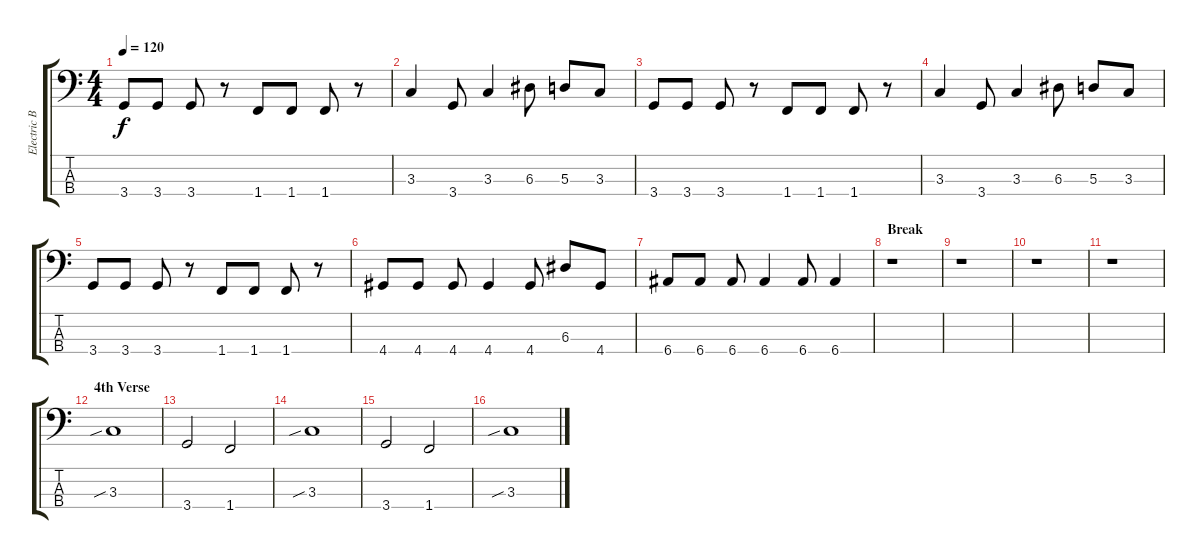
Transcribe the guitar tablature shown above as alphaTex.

\track ("Electric Bass - Josh Klinghoffer" "Electric B") {instrument electricbassfinger}
\staff {score tabs}
\tuning (G2 D2 A1 E1) {hide}
\ts (4 4)
\tempo 120
\clef f4
\ks c
3.4.8{dy f} 3.4.8 3.4.8 r.8 1.4.8 1.4.8 1.4.8 r.8 |
3.3.4 3.4.8 3.3.4 6.3.8 5.3.8 3.3.8 |
3.4.8 3.4.8 3.4.8 r.8 1.4.8 1.4.8 1.4.8 r.8 |
3.3.4 3.4.8 3.3.4 6.3.8 5.3.8 3.3.8 |
3.4.8 3.4.8 3.4.8 r.8 1.4.8 1.4.8 1.4.8 r.8 |
4.4.8 4.4.8 4.4.8 4.4.4 4.4.8 6.3.8 4.4.8 |
6.4.8 6.4.8 6.4.8 6.4.4 6.4.8 6.4.4 |
\section ("" "Break")
r.1 |
r.1 |
r.1 |
r.1 |
\section ("" "4th Verse")
3.3{sib}.1 |
3.4.2 1.4.2 |
3.3{sib}.1 |
3.4.2 1.4.2 |
3.3{sib}.1
